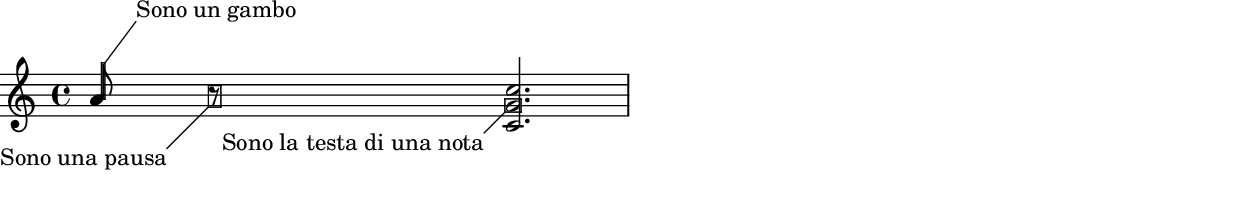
%% Generated by lilypond-book
%% Options: [exampleindent=10.16\mm,indent=0\mm,line-width=160\mm,paper-height=845.047\pt,paper-width=597.508\pt,papersize='(cons (* 597.508 pt) (* 845.047 pt)),quote]
\include "lilypond-book-preamble.ly"


% ****************************************************************
% Start cut-&-pastable-section
% ****************************************************************

#(ly:set-option 'eps-box-padding 3.000000)



\paper {
  #(set-paper-size '(cons (* 597.508 pt) (* 845.047 pt)))
  indent = 0\mm
  line-width = 160\mm
  % offset the left padding, also add 1mm as lilypond creates cropped
  % images with a little space on the right
  line-width = #(- line-width (* mm  3.000000) (* mm 1))
  line-width = 160\mm - 2.0 * 10.16\mm
  % offset the left padding, also add 1mm as lilypond creates cropped
  % images with a little space on the right
  line-width = #(- line-width (* mm  3.000000) (* mm 1))
}

\layout {
  
}




% ****************************************************************
% ly snippet:
% ****************************************************************
\sourcefileline 1063
\relative c'' {
  \new Voice \with { \consists Balloon_engraver }
  {
    \balloonGrobText #'Stem #'(3 . 4) \markup { "Sono un gambo" }
    a8
    \balloonGrobText #'Rest #'(-4 . -4) \markup { "Sono una pausa" }
    r
    \balloonLengthOn
    <c, g'-\balloonText #'(-2 . -2) \markup { "Sono la testa di una nota" } c>2.
  }
}


% ****************************************************************
% end ly snippet
% ****************************************************************
